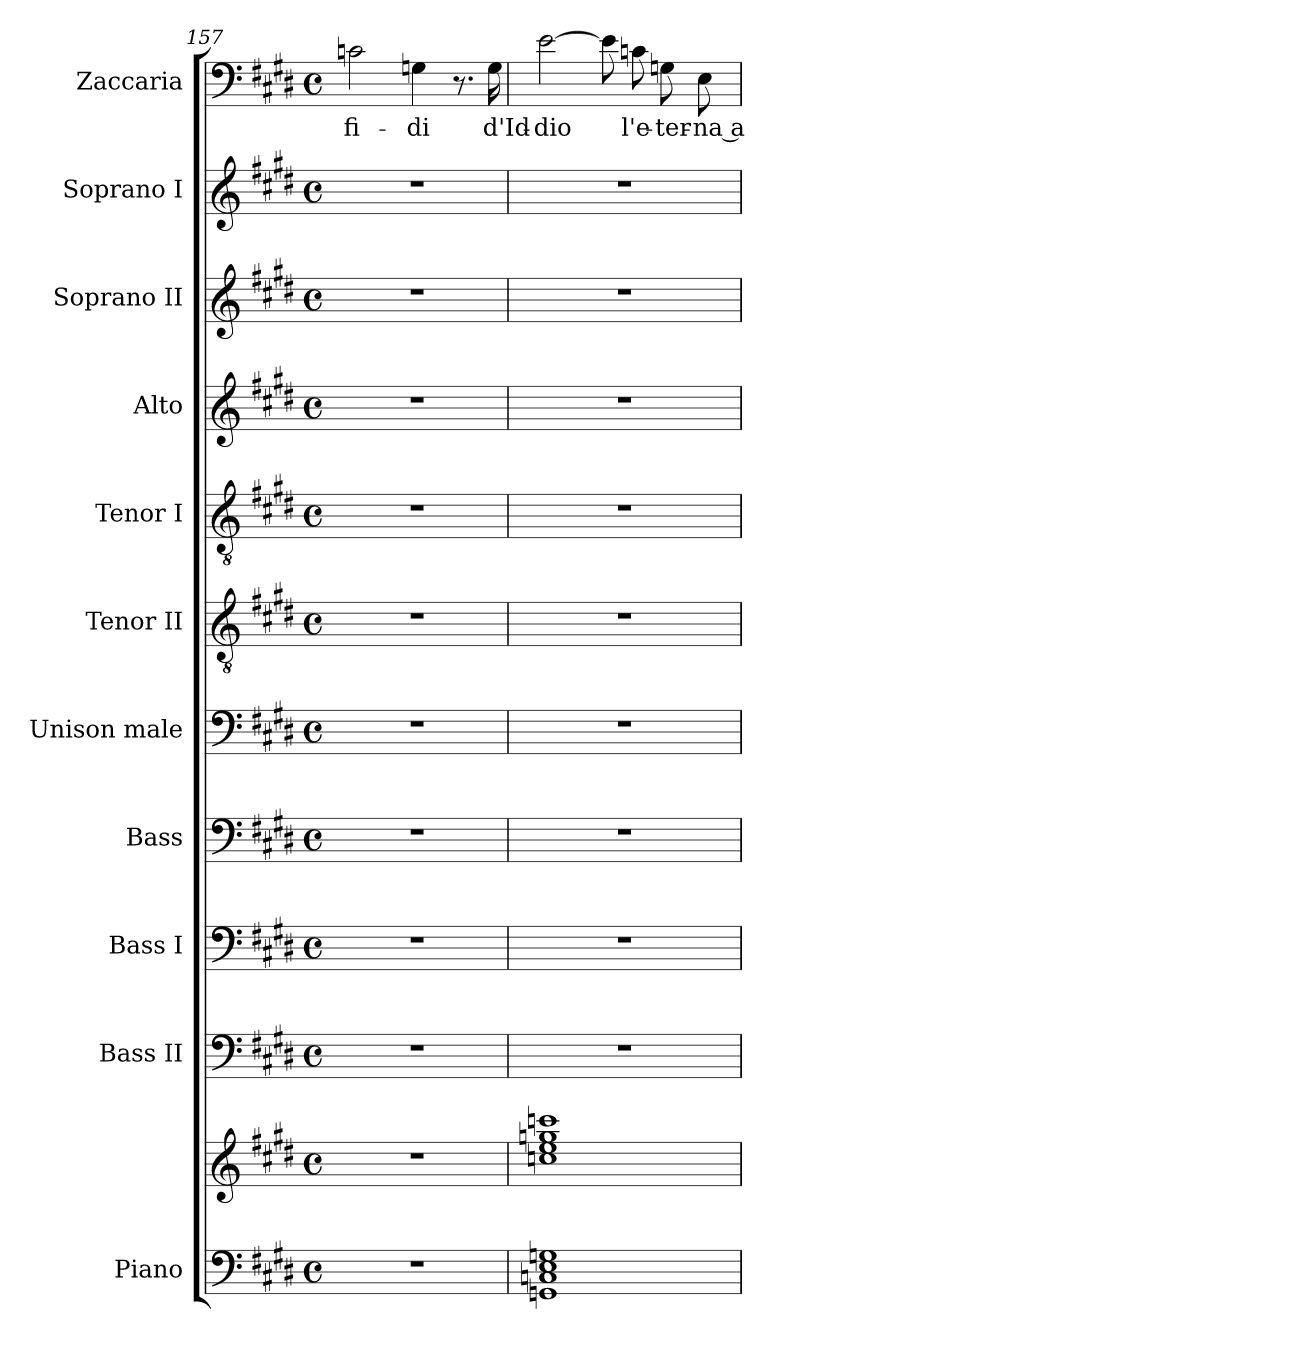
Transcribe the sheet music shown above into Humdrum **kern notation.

**kern	**kern	**kern	**kern	**kern	**kern	**kern	**kern	**kern	**kern	**kern	**kern	**text
*part11	*part11	*part10	*part9	*part8	*part7	*part6	*part5	*part4	*part3	*part2	*part1	*part1
*staff12	*staff11	*staff10	*staff9	*staff8	*staff7	*staff6	*staff5	*staff4	*staff3	*staff2	*staff1	*staff1
*I"Piano	*	*I"Bass II	*I"Bass I	*I"Bass	*I"Unison male	*I"Tenor II	*I"Tenor I	*I"Alto	*I"Soprano II	*I"Soprano I	*I"Zaccaria	*
*I'Pno.	*	*I'B.II	*I'B.I	*I'B.	*I'Uni.m	*I'T.II	*I'T.I	*I'A.	*I'S.II	*I'S.I	*I'Zac.	*
*clefF4	*clefG2	*clefF4	*clefF4	*clefF4	*clefF4	*clefGv2	*clefGv2	*clefG2	*clefG2	*clefG2	*clefF4	*
*k[f#c#g#d#]	*k[f#c#g#d#]	*k[f#c#g#d#]	*k[f#c#g#d#]	*k[f#c#g#d#]	*k[f#c#g#d#]	*k[f#c#g#d#]	*k[f#c#g#d#]	*k[f#c#g#d#]	*k[f#c#g#d#]	*k[f#c#g#d#]	*k[f#c#g#d#]	*
*M4/4	*M4/4	*M4/4	*M4/4	*M4/4	*M4/4	*M4/4	*M4/4	*M4/4	*M4/4	*M4/4	*M4/4	*
*met(c)	*met(c)	*met(c)	*met(c)	*met(c)	*met(c)	*met(c)	*met(c)	*met(c)	*met(c)	*met(c)	*met(c)	*
=157	=157	=157	=157	=157	=157	=157	=157	=157	=157	=157	=157	=157
!	!	!	!	!	!	!	!	!	!	!	!	!LO:LY:b
1r	1r	1r	1r	1r	1r	1r	1r	1r	1r	1r	2cn\	-fi-
!	!	!	!	!	!	!	!	!	!	!	!	!LO:LY:b
.	.	.	.	.	.	.	.	.	.	.	4Gn\	-di
.	.	.	.	.	.	.	.	.	.	.	8.r	.
!	!	!	!	!	!	!	!	!	!	!	!	!LO:LY:b
.	.	.	.	.	.	.	.	.	.	.	16G\	d'Id-
=158	=158	=158	=158	=158	=158	=158	=158	=158	=158	=158	=158	=158
!	!	!	!	!	!	!	!	!	!	!	!	!LO:LY:b
1GGn 1Cn 1E 1Gn	1ccn 1ee 1ggn 1cccn	1r	1r	1r	1r	1r	1r	1r	1r	1r	[2e\	-dio
.	.	.	.	.	.	.	.	.	.	.	8e\]	.
!	!	!	!	!	!	!	!	!	!	!	!	!LO:LY:b
.	.	.	.	.	.	.	.	.	.	.	8cn\	l'e-
!	!	!	!	!	!	!	!	!	!	!	!	!LO:LY:b
.	.	.	.	.	.	.	.	.	.	.	8Gn\	-ter-
!	!	!	!	!	!	!	!	!	!	!	!	!LO:LY:b
.	.	.	.	.	.	.	.	.	.	.	8E\	na a-
=	=	=	=	=	=	=	=	=	=	=	=	=
*-	*-	*-	*-	*-	*-	*-	*-	*-	*-	*-	*-	*-
